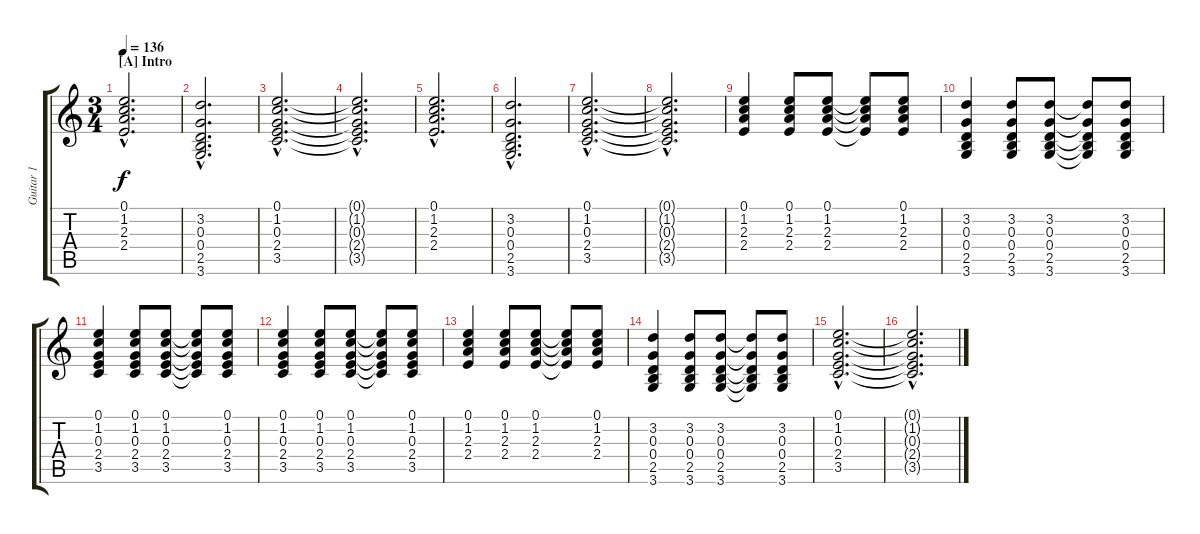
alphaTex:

\track ("Guitar 1" "Guitar 1") {instrument acousticguitarnylon}
\staff {score tabs}
\tuning (E4 B3 G3 D3 A2 E2) {hide}
\ts (3 4)
\section ("" "[A] Intro")
\tempo 136
\clef g2
\ks aminor
(0.1{hac} 1.2{hac} 2.3{hac} 2.4{hac}).2{d dy f instrument acousticguitarnylon} |
(3.2{hac} 0.3{hac} 0.4{hac} 2.5{hac} 3.6{hac}).2{d} |
(0.1{hac} 1.2{hac} 0.3{hac} 2.4{hac} 3.5{hac}).2{d} |
(0.1{hac t} 1.2{hac t} 0.3{hac t} 2.4{hac t} 3.5{hac t}).2{d} |
(0.1{hac} 1.2{hac} 2.3{hac} 2.4{hac}).2{d} |
(3.2{hac} 0.3{hac} 0.4{hac} 2.5{hac} 3.6{hac}).2{d} |
(0.1{hac} 1.2{hac} 0.3{hac} 2.4{hac} 3.5{hac}).2{d} |
(0.1{hac t} 1.2{hac t} 0.3{hac t} 2.4{hac t} 3.5{hac t}).2{d} |
(0.1 1.2 2.3 2.4).4{volume 14 balance 4} (0.1 1.2 2.3 2.4).8 (0.1 1.2 2.3 2.4).8 (0.1{t} 1.2{t} 2.3{t} 2.4{t}).8 (0.1 1.2 2.3 2.4).8 |
(3.2 0.3 0.4 2.5 3.6).4 (3.2 0.3 0.4 2.5 3.6).8 (3.2 0.3 0.4 2.5 3.6).8 (3.2{t} 0.3{t} 0.4{t} 2.5{t} 3.6{t}).8 (3.2 0.3 0.4 2.5 3.6).8 |
(0.1 1.2 0.3 2.4 3.5).4 (0.1 1.2 0.3 2.4 3.5).8 (0.1 1.2 0.3 2.4 3.5).8 (0.1{t} 1.2{t} 0.3{t} 2.4{t} 3.5{t}).8 (0.1 1.2 0.3 2.4 3.5).8 |
(0.1 1.2 0.3 2.4 3.5).4 (0.1 1.2 0.3 2.4 3.5).8 (0.1 1.2 0.3 2.4 3.5).8 (0.1{t} 1.2{t} 0.3{t} 2.4{t} 3.5{t}).8 (0.1 1.2 0.3 2.4 3.5).8 |
(0.1 1.2 2.3 2.4).4 (0.1 1.2 2.3 2.4).8 (0.1 1.2 2.3 2.4).8 (0.1{t} 1.2{t} 2.3{t} 2.4{t}).8 (0.1 1.2 2.3 2.4).8 |
(3.2 0.3 0.4 2.5 3.6).4 (3.2 0.3 0.4 2.5 3.6).8 (3.2 0.3 0.4 2.5 3.6).8 (3.2{t} 0.3{t} 0.4{t} 2.5{t} 3.6{t}).8 (3.2 0.3 0.4 2.5 3.6).8 |
(0.1{hac} 1.2{hac} 0.3{hac} 2.4{hac} 3.5{hac}).2{d} |
(0.1{hac t} 1.2{hac t} 0.3{hac t} 2.4{hac t} 3.5{hac t}).2{d}
